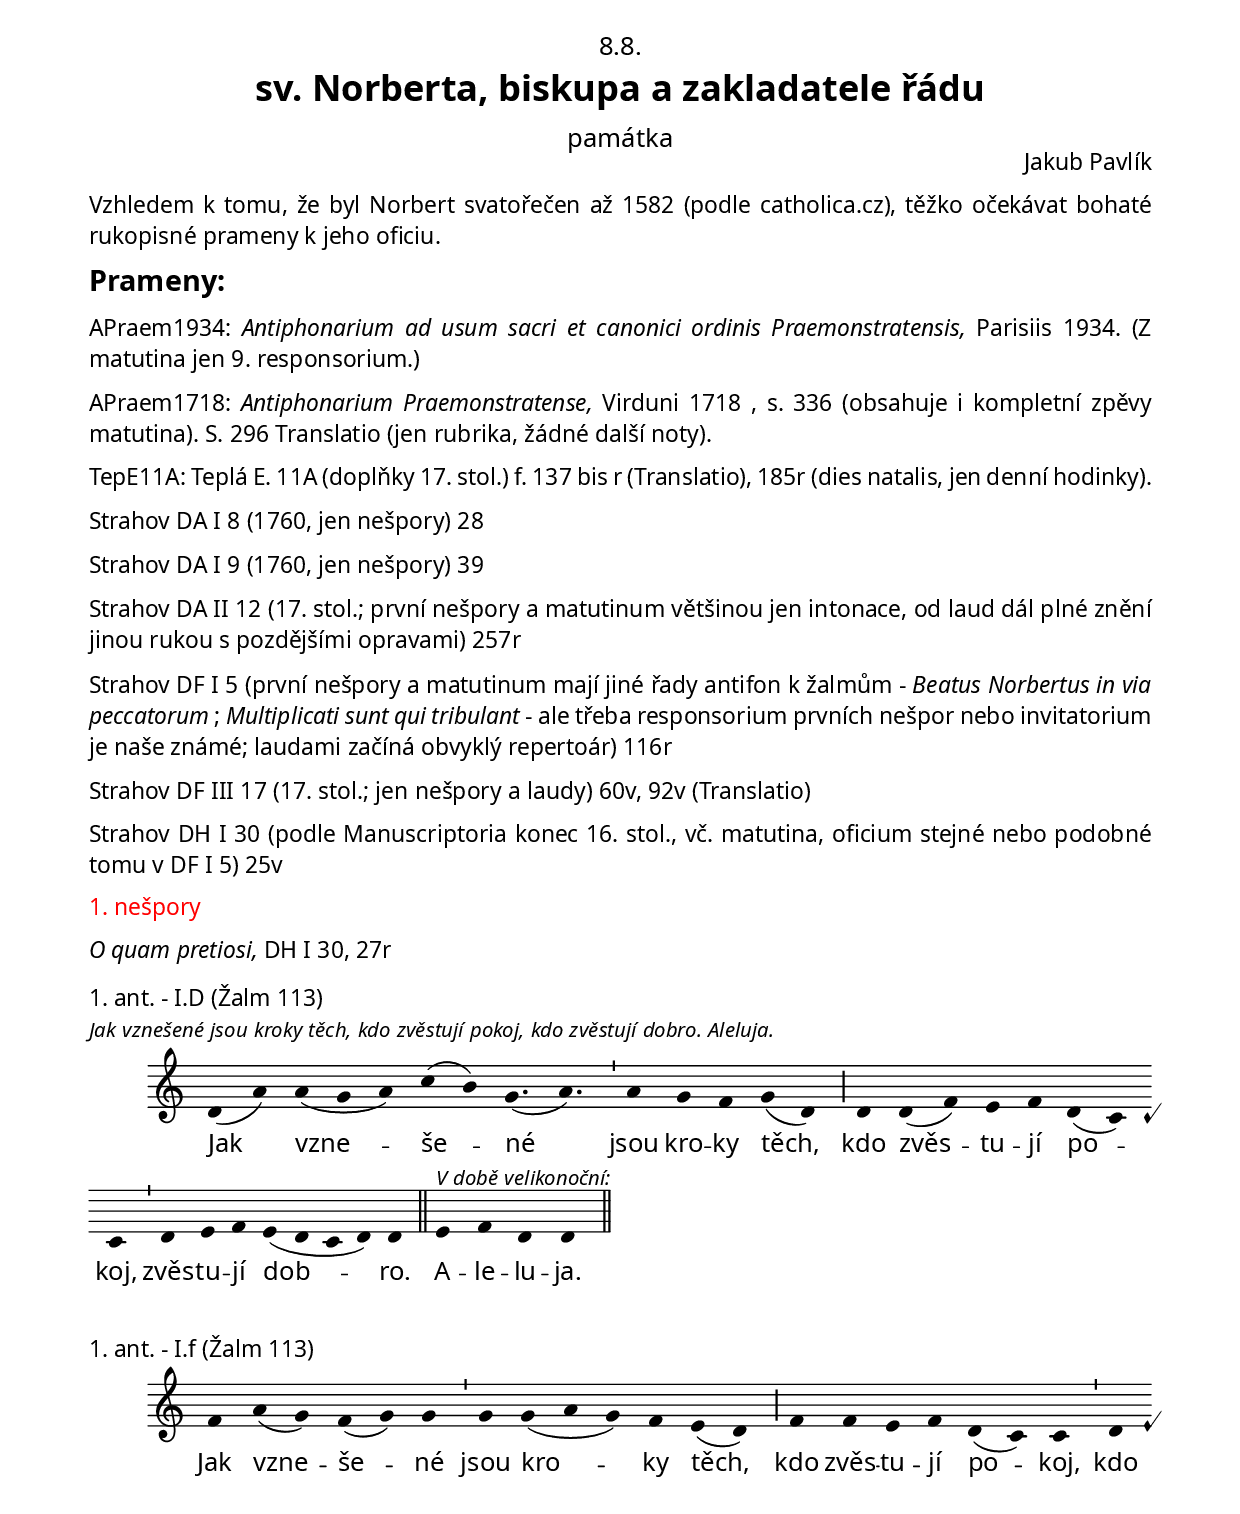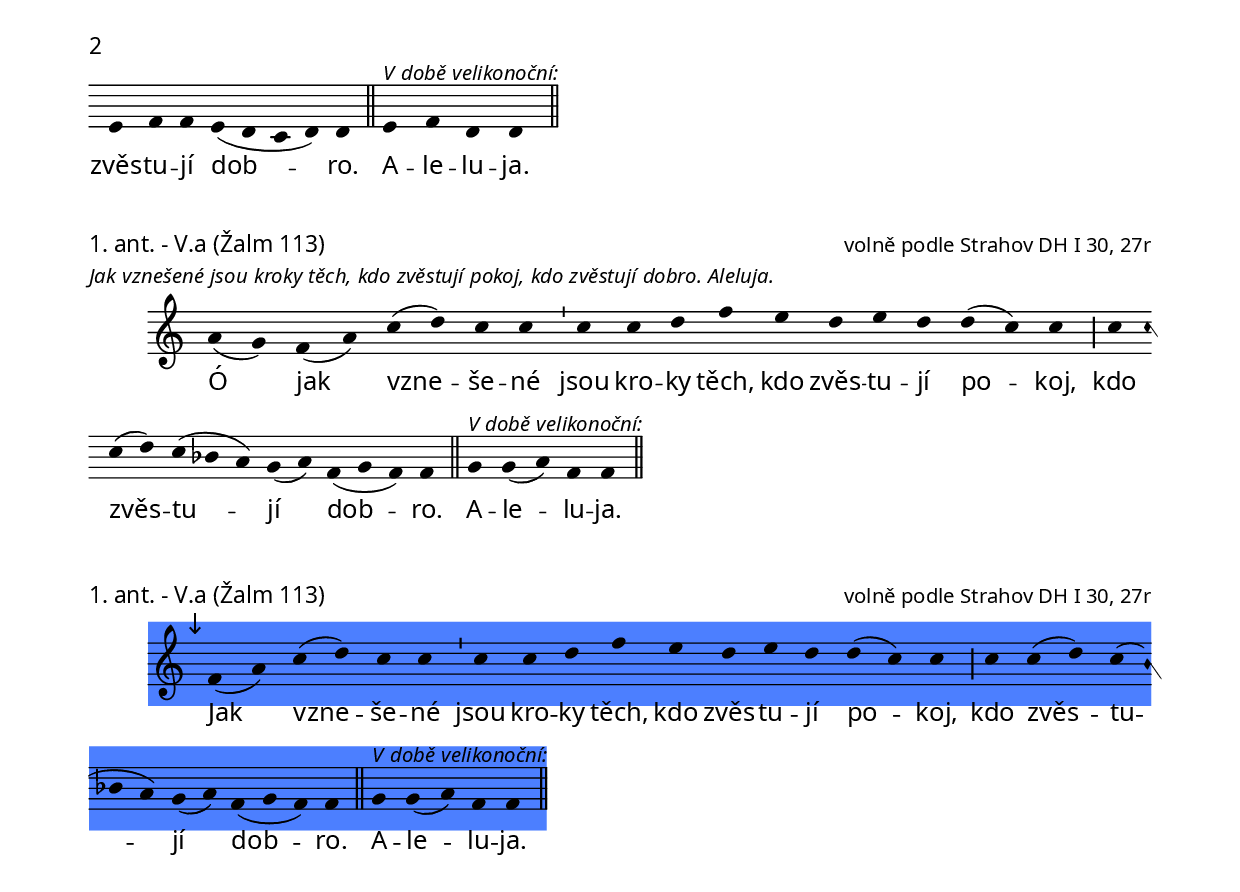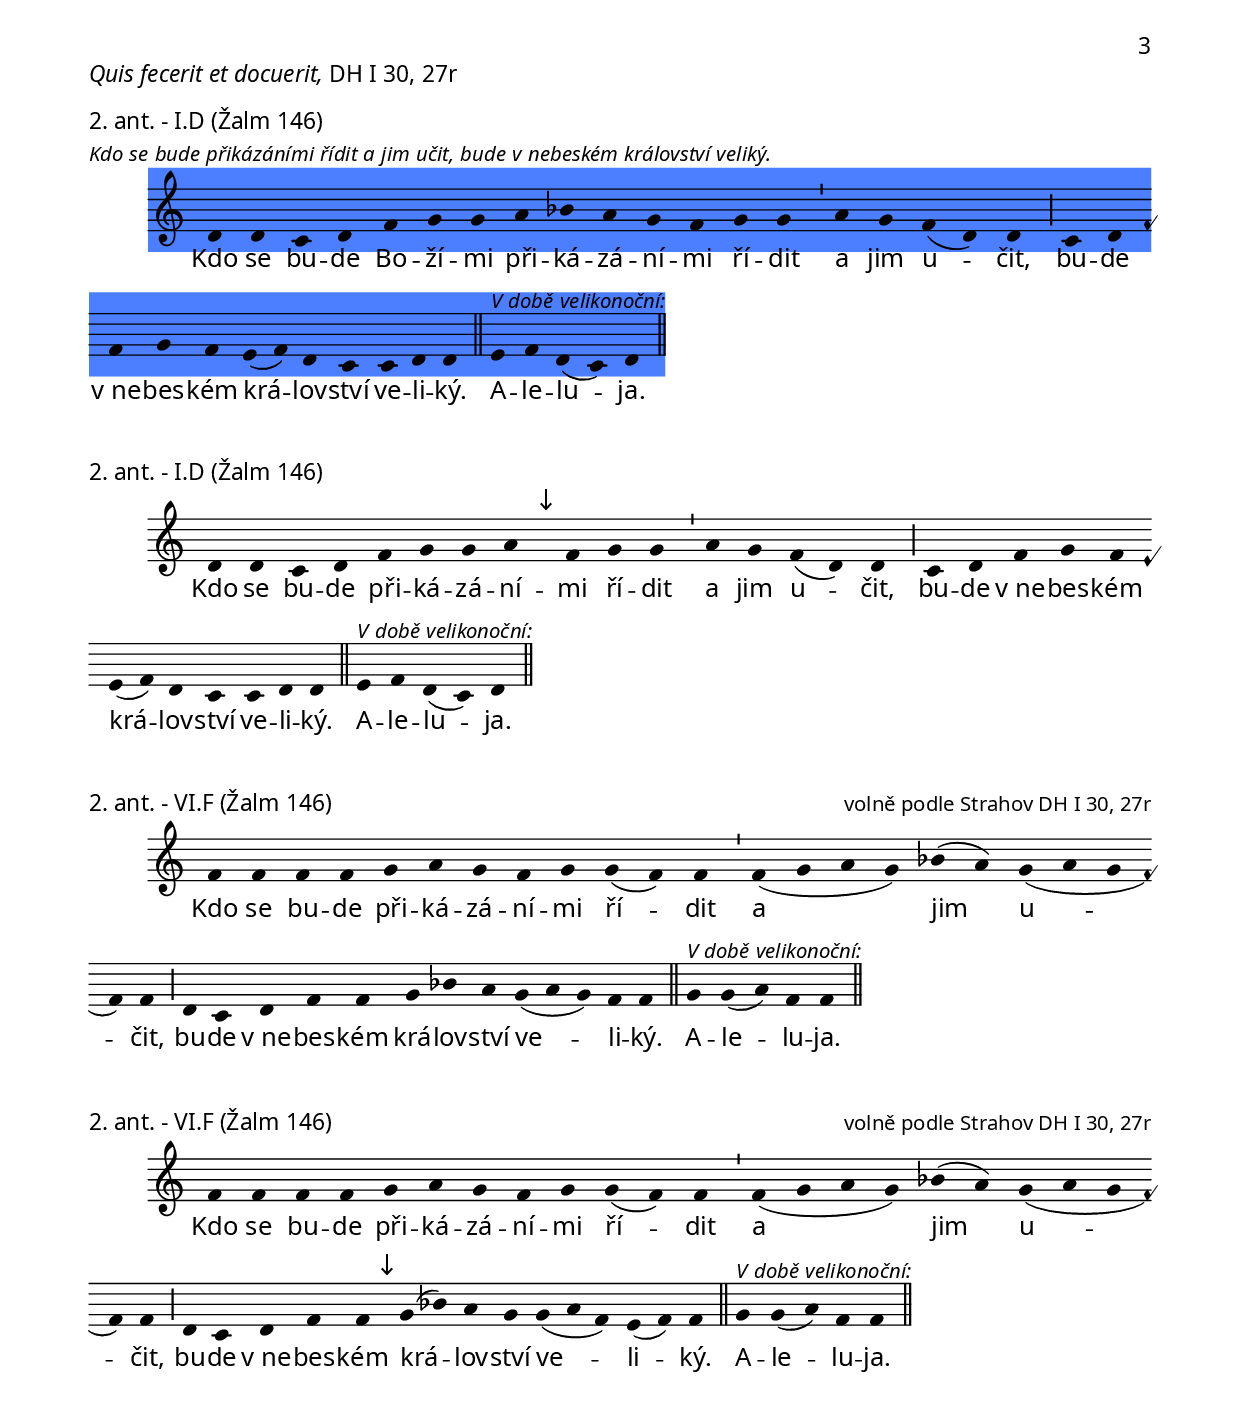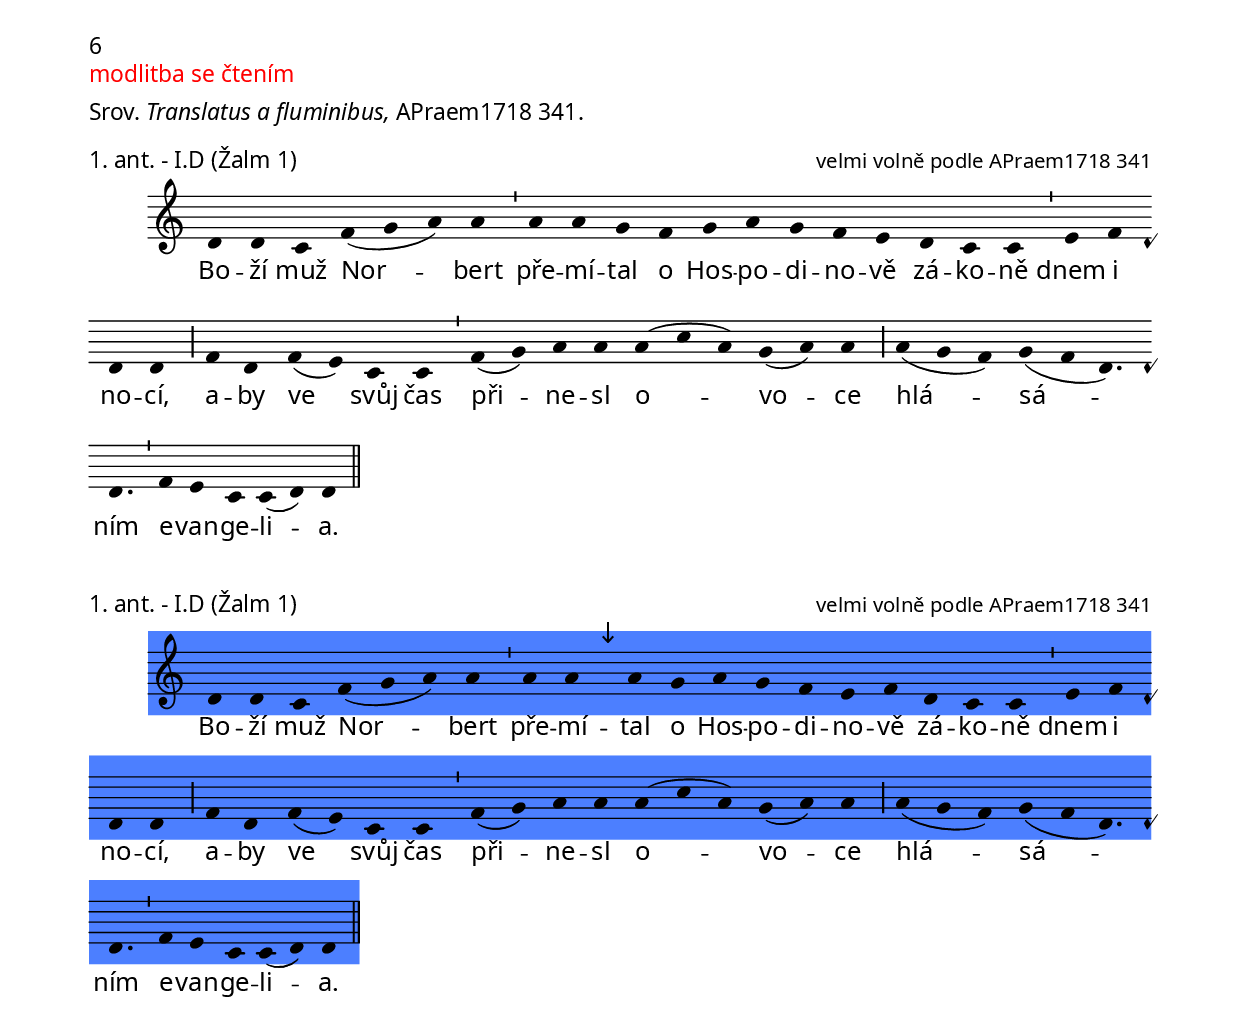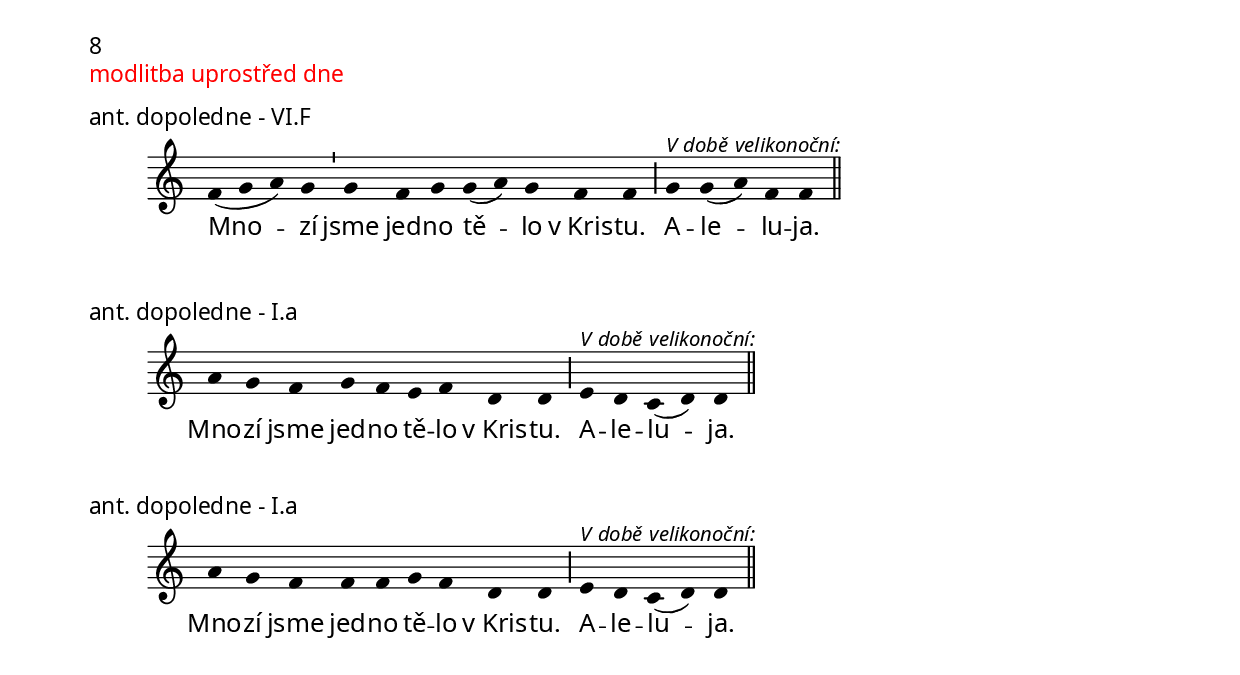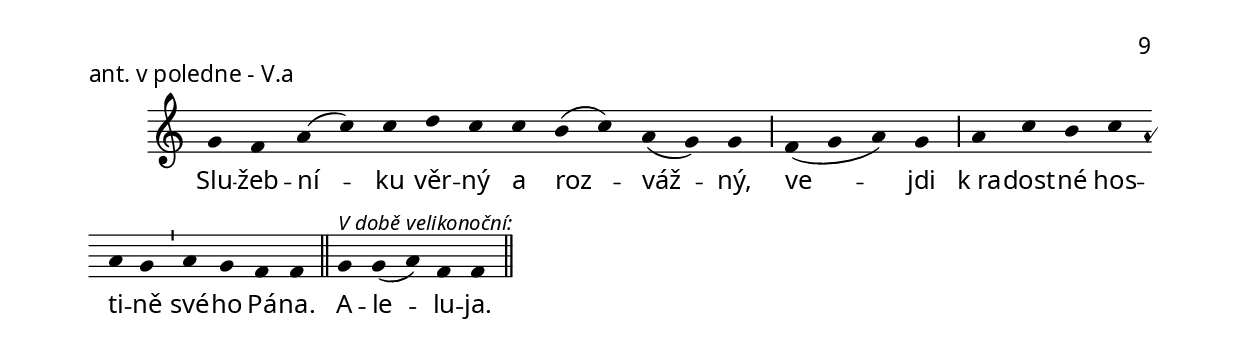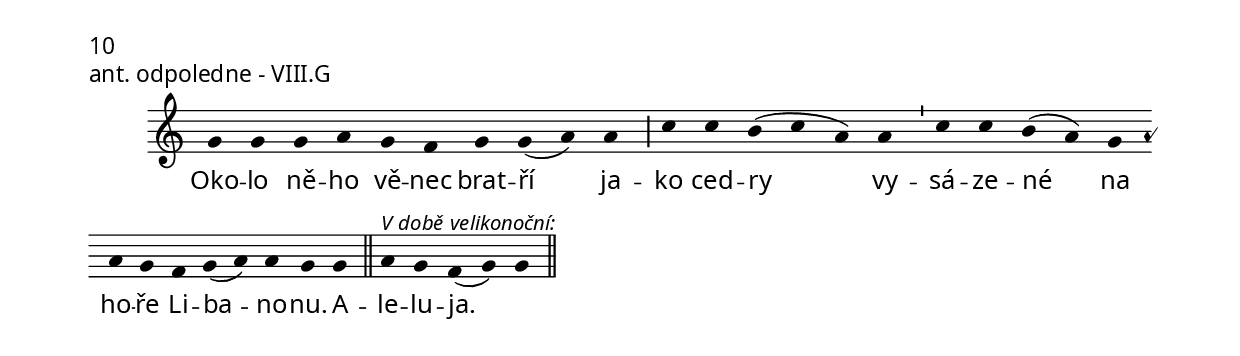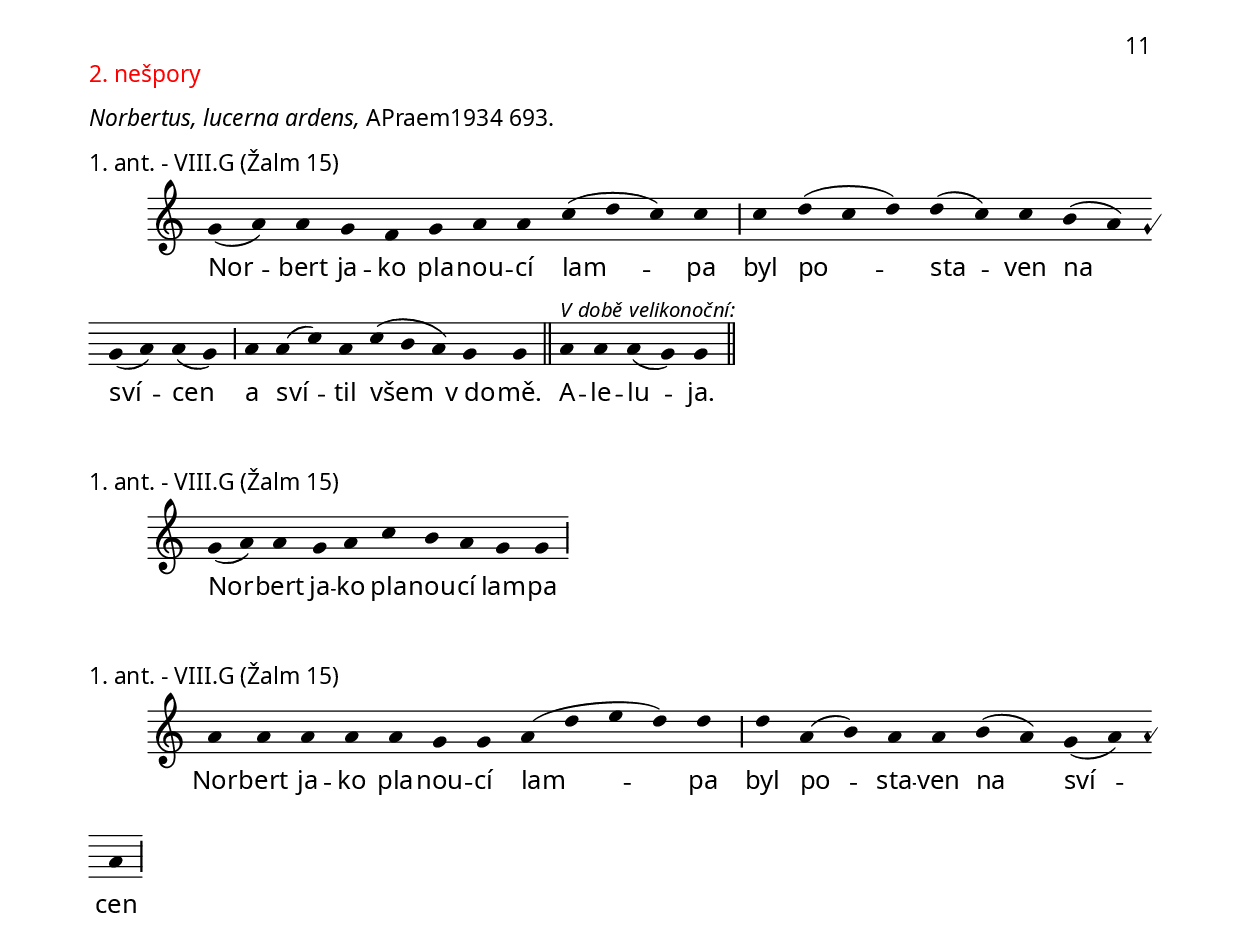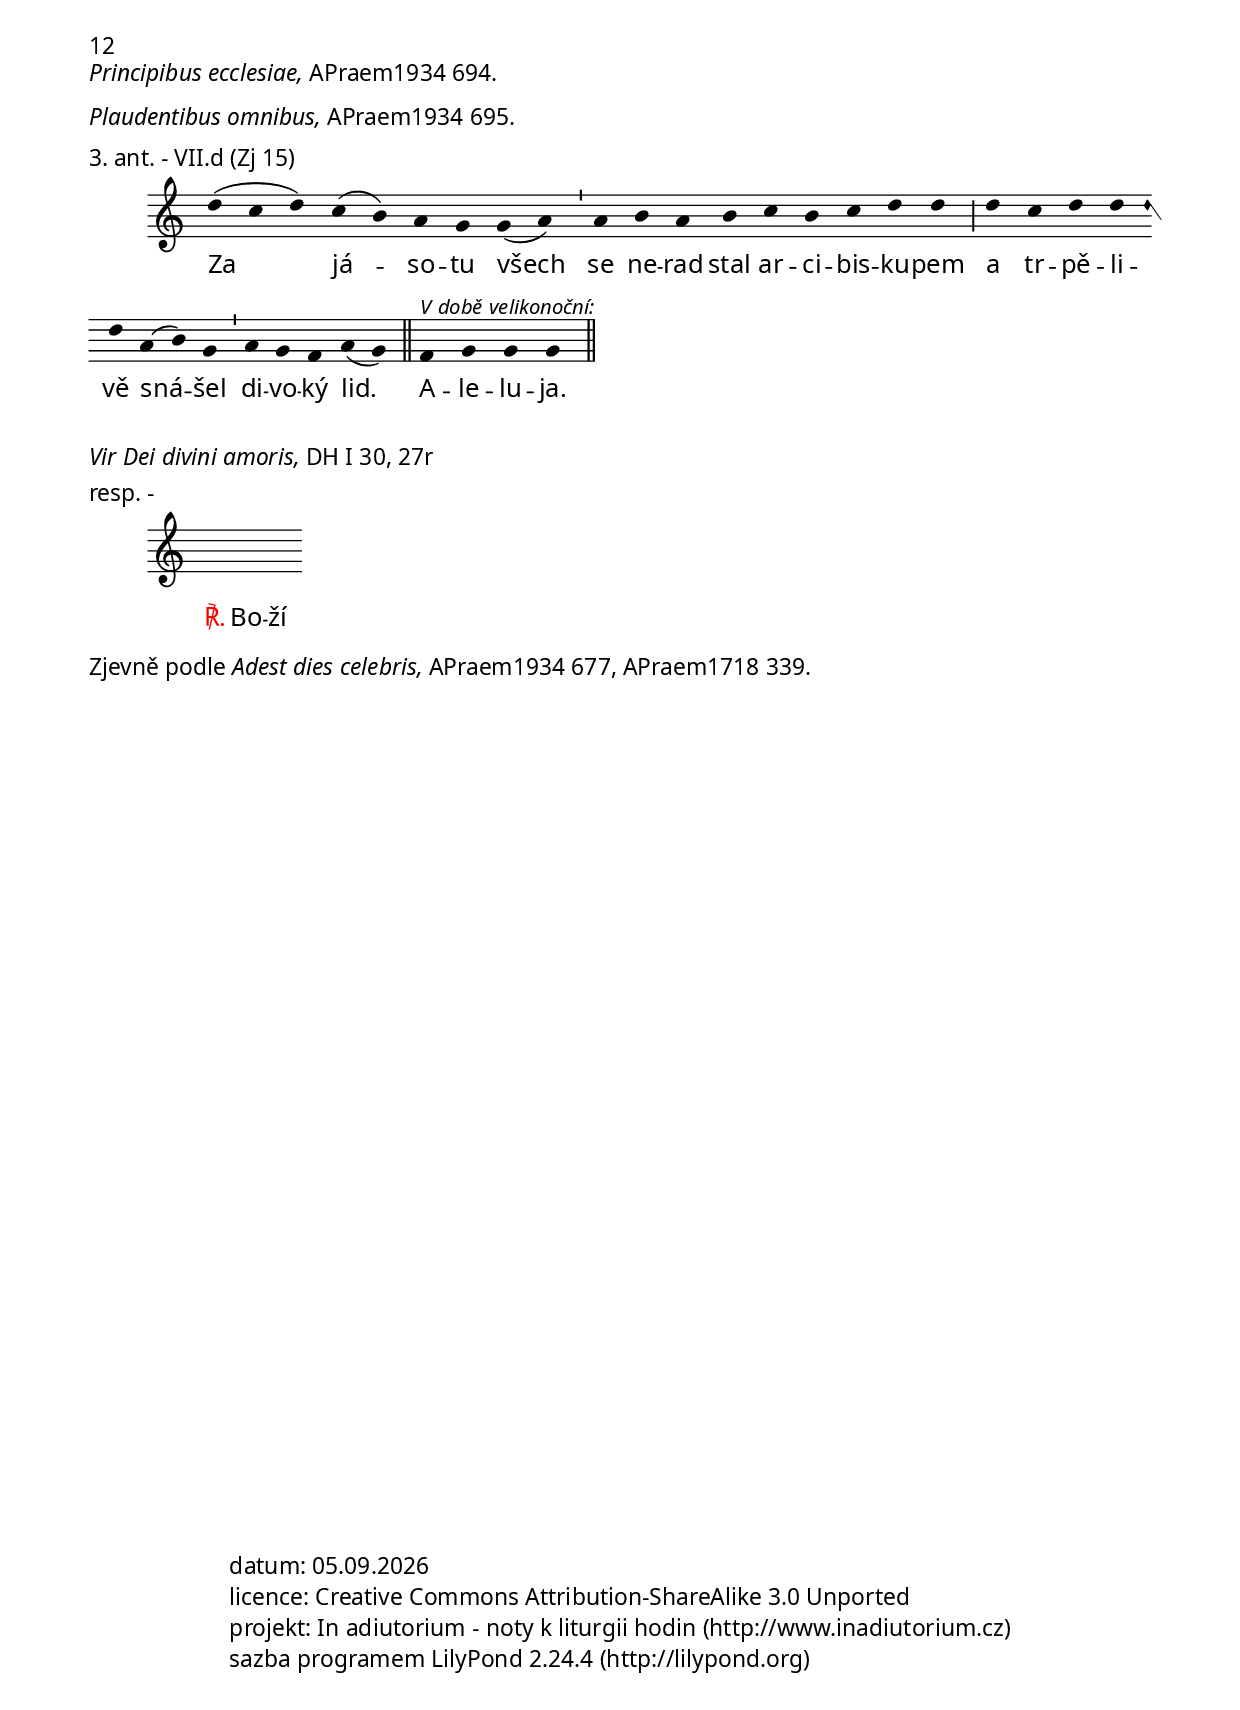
\version "2.16.0"

\include "../../spolecne.ly"
\include "../../dilyresponsorii.ly"
textyOPraem = "vlastní texty premonstrátského řádu"


\header {
  title = \markup\titleSvatek
            "sv. Norberta, biskupa a zakladatele řádu"
            památka
            8.8.
  composer = "Jakub Pavlík"
}

\markup\justify{
  Vzhledem k tomu, že byl Norbert svatořečen až 1582 (podle catholica.cz),
  těžko očekávat bohaté rukopisné prameny k jeho oficiu.
}

\markup\huge\bold{
  Prameny:
}
\markup\justify{
  APraem1934: \italic{Antiphonarium ad usum sacri et canonici ordinis Praemonstratensis,} Parisiis 1934.
  (Z matutina jen 9. responsorium.)
}
\markup\justify{
  APraem1718: \with-url "https://books.google.cz/books?id=GzRHAAAAcAAJ" {
    \italic{Antiphonarium Praemonstratense,} Virduni 1718},
  s. 336 (obsahuje i kompletní zpěvy matutina).
  S. 296 Translatio (jen rubrika, žádné další noty).
}
\markup\justify{
  TepE11A: \with-url "https://www.manuscriptorium.com/apps/index.php?direct=record&pid=AIPDIG-NKCR__TEPLAMSE11A_05WNA92-cs" {
    Teplá E. 11A}
  (doplňky 17. stol.)
  f. 137 bis r (Translatio), 185r (dies natalis, jen denní hodinky).
}
\markup\justify{
  \with-url "https://www.manuscriptorium.com/apps/index.php?direct=record&pid=AIPDIG-KKPS__DA_I_8______1VL7308-cs" {
    Strahov DA I 8}
  (1760, jen nešpory)
  28
}
\markup\justify{
  \with-url "https://www.manuscriptorium.com/apps/index.php?direct=record&pid=AIPDIG-KKPS__DA_I_9______0H0U1HE-cs" {
    Strahov DA I 9}
  (1760, jen nešpory)
  39
}
\markup\justify{
  \with-url "https://www.manuscriptorium.com/apps/index.php?direct=record&pid=AIPDIG-KKPS__DA_II_12____3P5P2T0-cs" {
    Strahov DA II 12}
  (17. stol.; první nešpory a matutinum většinou jen intonace, od laud dál plné znění jinou rukou s pozdějšími opravami)
  257r
}
\markup\justify{
  \with-url "https://www.manuscriptorium.com/apps/index.php?direct=record&pid=AIPDIG-KKPS__DF_I_5______2SEDJQ5-cs" {
    Strahov DF I 5}
  (první nešpory a matutinum mají jiné řady antifon k žalmům -
  \italic{Beatus Norbertus in via peccatorum}; \italic{Multiplicati sunt qui tribulant} -
  ale třeba responsorium prvních nešpor nebo invitatorium je naše známé;
  laudami začíná obvyklý repertoár)
  116r
}
\markup\justify{
  \with-url "https://www.manuscriptorium.com/apps/index.php?direct=record&pid=AIPDIG-KKPS__DF_III_17___0EVFIN6-cs" {
    Strahov DF III 17}
  (17. stol.; jen nešpory a laudy)
  60v, 92v (Translatio)
}
\markup\justify{
  \with-url "https://www.manuscriptorium.com/apps/index.php?direct=record&pid=AIPDIG-KKPS__DH_I_30_____2VLOF41-cs" {
    Strahov DH I 30}
  (podle Manuscriptoria konec 16. stol., vč. matutina, oficium stejné nebo podobné tomu v DF I 5)
  25v
}

\markup {\nadpisHodinka {"1. nešpory"}}

\markup{
  \italic{O quam pretiosi,}
  DH I 30, 27r
}

\score {
  \relative c' {
    \choralniRezim
    d4( a') a( g a) c( b) g4.( a) \barMin
    a4 g f g( d) \barMaior
    d4 d( f) e f d( c) c \barMin
    d e f e( d c d) d \barFinalis

    e^\markup\rubrVelikAleluja f d d \barFinalis
  }
  \addlyrics {
    Jak vzne -- še -- né jsou kro -- ky těch,
    kdo zvěs -- tu -- jí po -- koj,
    % kdo
    zvěs -- tu -- jí dob -- ro.

    A -- le -- lu -- ja.
  }
  \header {
    textus_approbatus = "Jak vznešené jsou kroky těch, kdo zvěstují pokoj, kdo zvěstují dobro. Aleluja."
    quid = "1. ant."
    modus = "I"
    differentia = "D"
    psalmus = "Žalm 113"
    fial = "sanktoral/0705cyrilametodej.ly#rch-a1?zacatek=4"
    id = "1ne-a1"
    piece = \markup {\sestavTitulek}
  }
}

\score {
  \relative c' {
    \choralniRezim
    f4 a( g) f( g) g \barMin
    g g( a g) f e( d) \barMaior
    f f e f d( c) c \barMin
    d e f f e( d c d) d \barFinalis

    e^\markup\rubrVelikAleluja f d d \barFinalis
  }
  \addlyrics {
    Jak vzne -- še -- né jsou kro -- ky těch,
    kdo zvěs -- tu -- jí po -- koj,
    kdo zvěs -- tu -- jí dob -- ro.

    A -- le -- lu -- ja.
  }
  \header {
    quid = "1. ant."
    modus = "I"
    differentia = "f"
    psalmus = "Žalm 113"
    id = "1ne-a1"
    piece = \markup {\sestavTitulek}
  }
}

\score {
  \relative c'' {
    \choralniRezim
    a4( g) f( a) c( d) c c \barMin
    c c d f e d e d d( c) c \barMaior
    c c( d) c( bes a) g( a) f( g f) f \barFinalis

    g^\markup\rubrVelikAleluja g( a) f f \barFinalis
  }
  \addlyrics {
    Ó jak vzne -- še -- né jsou kro -- ky těch,
    kdo zvěs -- tu -- jí po -- koj,
    kdo zvěs -- tu -- jí dob -- ro.

    A -- le -- lu -- ja.
  }
  \header {
    fons_externus = "volně podle Strahov DH I 30, 27r"
    textus_approbatus = "Jak vznešené jsou kroky těch, kdo zvěstují pokoj, kdo zvěstují dobro. Aleluja."
    quid = "1. ant."
    modus = "V"
    differentia = "a"
    psalmus = "Žalm 113"
    id = "1ne-a1"
    piece = \markup {\sestavTitulek}
  }
}

\score {
  \relative c' {
    \zvyraznovacModry
    \choralniRezim
    \mark\sipka f4( a) c( d) c c \barMin
    c c d f e d e d d( c) c \barMaior
    c c( d) c( bes a) g( a) f( g f) f \barFinalis

    g^\markup\rubrVelikAleluja g( a) f f \barFinalis
  }
  \addlyrics {
    Jak vzne -- še -- né jsou kro -- ky těch,
    kdo zvěs -- tu -- jí po -- koj,
    kdo zvěs -- tu -- jí dob -- ro.

    A -- le -- lu -- ja.
  }
  \header {
    fons_externus = "volně podle Strahov DH I 30, 27r"
    quid = "1. ant."
    modus = "V"
    differentia = "a"
    psalmus = "Žalm 113"
    id = "1ne-a1"
    piece = \markup {\sestavTitulek}
  }
}

\pageBreak

\markup{
  \italic{Quis fecerit et docuerit,}
  DH I 30, 27r
}

\score {
  \relative c' {
    \zvyraznovacModry
    \choralniRezim
    d4 d c d f g g a bes a g f g g \barMin
    a g f( d) d \barMaior
    c d f g f e( f) d c c d d \barFinalis

    e^\markup\rubrVelikAleluja f d( c) d \barFinalis
  }
  \addlyrics {
    Kdo se bu -- de Bo -- ží -- mi při -- ká -- zá -- ní -- mi ří -- dit
    a jim u -- čit,
    bu -- de v_ne -- bes -- kém krá -- lov -- ství ve -- li -- ký.

    A -- le -- lu -- ja.
  }
  \header {
    textus_approbatus = "Kdo se bude přikázáními řídit a jim učit, bude v nebeském království veliký."
    quid = "2. ant."
    modus = "I"
    differentia = "D"
    psalmus = "Žalm 146"
    fial = "commune/commune_ucitel.ly#1ne-amag"
    id = "1ne-a2"
    piece = \markup {\sestavTitulek}
  }
}

\score {
  \relative c' {
    \choralniRezim
    d4 d c d f g g a \mark\sipka f g g \barMin
    a g f( d) d \barMaior
    c d f g f e( f) d c c d d \barFinalis

    e^\markup\rubrVelikAleluja f d( c) d \barFinalis
  }
  \addlyrics {
    Kdo se bu -- de při -- ká -- zá -- ní -- mi ří -- dit
    a jim u -- čit,
    bu -- de v_ne -- bes -- kém krá -- lov -- ství ve -- li -- ký.

    A -- le -- lu -- ja.
  }
  \header {
    quid = "2. ant."
    modus = "I"
    differentia = "D"
    psalmus = "Žalm 146"
    fial = "commune/commune_ucitel.ly#1ne-amag?zacatek=8&konec=28"
    id = "1ne-a2"
    piece = \markup {\sestavTitulek}
  }
}

\score {
  \relative c' {
    \choralniRezim
    f4 f f f g a g f g g( f) f \barMin
    f( g a g) bes( a) g( a g f) f \barMaior
    d c d f f g bes a g( a g) f f \barFinalis

    g^\markup\rubrVelikAleluja g( a) f f \barFinalis
  }
  \addlyrics {
    Kdo se bu -- de při -- ká -- zá -- ní -- mi ří -- dit
    a jim u -- čit,
    bu -- de v_ne -- bes -- kém krá -- lov -- ství ve -- li -- ký.

    A -- le -- lu -- ja.
  }
  \header {
    fons_externus = "volně podle Strahov DH I 30, 27r"
    quid = "2. ant."
    modus = "VI"
    differentia = "F"
    psalmus = "Žalm 146"
    id = "1ne-a2"
    piece = \markup {\sestavTitulek}
  }
}

\score {
  \relative c' {
    \choralniRezim
    f4 f f f g a g f g g( f) f \barMin
    f( g a g) bes( a) g( a g f) f \barMaior
    d c d f f \mark\sipka g( bes) a g g( a f) e( f) f \barFinalis

    g^\markup\rubrVelikAleluja g( a) f f \barFinalis
  }
  \addlyrics {
    Kdo se bu -- de při -- ká -- zá -- ní -- mi ří -- dit
    a jim u -- čit,
    bu -- de v_ne -- bes -- kém krá -- lov -- ství ve -- li -- ký.

    A -- le -- lu -- ja.
  }
  \header {
    fons_externus = "volně podle Strahov DH I 30, 27r"
    quid = "2. ant."
    modus = "VI"
    differentia = "F"
    psalmus = "Žalm 146"
    id = "1ne-a2"
    piece = \markup {\sestavTitulek}
  }
}

\pageBreak

\markup{
  \italic{Dulcedine mirabili,}
  DH I 30, 28r
}
\score {
  \relative c'' {
    \zvyraznovacModry
    \choralniRezim
    g4 b c d d d( e) d( c) c \barMin
    a a c b a( g) g \barMaior
    g a g f g a a( g) g \barFinalis

    f^\markup\rubrVelikAleluja g( a) g g \barFinalis
  }
  \addlyrics {
    Po -- di -- vu -- hod -- nou slad -- kos -- tí
    bož -- ské vý -- řeč -- nos -- ti
    se las -- ka -- vě cho -- val k_li -- du.

    A -- le -- lu -- ja.
  }
  \header {
    fons_externus = "volně podle Strahov DH I 30, 28r"
    quid = "3. ant."
    modus = "VII"
    differentia = "a"
    psalmus = "Ef 1"
    id = "1ne-a3"
    piece = \markup {\sestavTitulek}
  }
}

\pageBreak

\markup{
  \italic{Magnus inter magnos,} APraem1934 674.
}
\score {
  \relative c' {
    \choralniRezim

    % R
    \neviditelna a

    % V
    \neviditelna a

    % R
    \neviditelna a

    % Slava
  }
  \addlyrics {
    \Response Byl velký mezi velkými a nepatrný mezi malými, vznešený mezi urozenými, skromný mezi prostými._* Všem se zkrátka stal vším.
    \Verse Boží muž Norbert byl veselého vzhledu, klidné tváře, velice výmluvný v řeči, příjemný v rozhovoru, laskavý v soužití._*
    \Response Všem se zkrátka stal vším.
    \textRespDoxologie
  }
  \header {
    quid = "resp."
    modus = ""
    id = "1ne-r"
    piece = \markup {\sestavTitulekResp}
  }
}

\markup{
  Srov. \italic{Vir Dei, suae paupertatis,} APraem1934 697; APraem1718 354.
}
\score {
  \relative c' {
    \choralniRezim

  }
  \addlyrics {
    Boží muž, když nábožně vybudoval dům své chudoby v Prémontré, založil svůj kanovnický řád, stal se arcibiskupem, žehnaje bratřím blaženě usnul v Kristu.

    A -- le -- lu -- ja.
  }
  \header {
    quid = "ant. k Magnificat"
    modus = ""
    differentia = ""
    psalmus = ""
    id = "1ne-amag"
    piece = \markup {\sestavTitulekBezZalmu}
  }
}

\markup {\nadpisHodinka {"invitatorium"}}

\markup{
  Srov. \italic{Magnus Dominus... qui de caenoso...,} APraem1718 340.
}
\score {
  \relative c' {
    \zvyraznovacModry
    \choralniRezim
    c4( d) d d( e f) d c( d) d \barMaior
    f f g( a) g f d( e) d( c) c \barMaior
    a c d e( f d) c( d) d \barFinalis

    e(^\markup\rubrVelikAleluja f) d d( c a)
    c c( d) d d \barFinalis
  }
  \addlyrics {
    Chval -- me Krá -- le krá -- lů,
    kte -- rý vy -- tr -- hl Nor -- ber -- ta
    ze svět -- ských
    \markup{\Dagger mar} -- nos -- tí.

    \markup{\Dagger mar} -- nos -- tí,
    a -- le -- lu -- ja.
  }
  \header {
    fons_externus = "volně podle APraem1934 340"
    quid = "ant."
    modus = "II"
    differentia = "D"
    psalmus = ""
    id = "invit"
    piece = \markup {\sestavTitulekBezZalmu}
  }
}

\pageBreak

\markup {\nadpisHodinka {"modlitba se čtením"}}

\markup{
  Srov. \italic{Translatus a fluminibus,} APraem1718 341.
}
\score {
  \relative c' {
    \choralniRezim
    d4 d c f( g a) a \barMin
    a a g f g a g f e d c c \barMin
    e f d d \barMaior
    f d f( e) c c \barMin
    f( g) a a a( c a) g( a) a \barMaior
    a( g f) g( f d4.) d \barMin f4 e c c( d) d \barFinalis
  }
  \addlyrics {
    Bo -- ží muž Nor -- bert
    pře -- mí -- tal o Hos -- po -- di -- no -- vě zá -- ko -- ně dnem i no -- cí,
    a -- by ve svůj čas
    při -- ne -- sl o -- vo -- ce
    hlá -- sá -- ním e -- van -- ge -- li -- a.
  }
  \header {
    fons_externus = "velmi volně podle APraem1718 341"
    quid = "1. ant."
    modus = "I"
    differentia = "D"
    psalmus = "Žalm 1"
    id = "mc-a1"
    piece = \markup {\sestavTitulek}
  }
}

\score {
  \relative c' {
    \zvyraznovacModry
    \choralniRezim
    d4 d c f( g a) a \barMin
    a a \mark\sipka a g a g f e f d c c \barMin
    e f d d \barMaior
    f d f( e) c c \barMin
    f( g) a a a( c a) g( a) a \barMaior
    a( g f) g( f d4.) d \barMin f4 e c c( d) d \barFinalis
  }
  \addlyrics {
    Bo -- ží muž Nor -- bert
    pře -- mí -- tal o Hos -- po -- di -- no -- vě zá -- ko -- ně dnem i no -- cí,
    a -- by ve svůj čas
    při -- ne -- sl o -- vo -- ce
    hlá -- sá -- ním e -- van -- ge -- li -- a.
  }
  \header {
    fons_externus = "velmi volně podle APraem1718 341"
    quid = "1. ant."
    modus = "I"
    differentia = "D"
    psalmus = "Žalm 1"
    id = "mc-a1"
    piece = \markup {\sestavTitulek}
  }
}

\pageBreak

\markup{
  Srov. \italic{Super opera manuum tuarum,} APraem1718 345.
}
\score {
  \relative c' {
    \choralniRezim

  }
  \addlyrics {
    Nad díla svých rukou ustanovil jsi toho, Pane, jehož jedinou slávou bylo vyznávat Ježíše Krista Ukřižovaného.
  }
  \header {
    quid = "2. ant."
    modus = ""
    differentia = ""
    psalmus = "Žalm 8"
    id = "mc-a2"
    piece = \markup {\sestavTitulek}
  }
}

\markup{
  Srov. \italic{Dolum in lingua sua,} APraem1718 348.
}
\score {
  \relative c' {
    \choralniRezim

  }
  \addlyrics {
    Nemluvil křivě svým jazykem, a proto odpočívá na svaté hoře.
  }
  \header {
    quid = "3. ant."
    modus = ""
    differentia = ""
    psalmus = "Žalm 24"
    id = "mc-a3"
    piece = \markup {\sestavTitulek}
  }
}

\markup {\nadpisHodinka {"ranní chvály"}}

\markup{
  Srov. (responsorium!) \italic{Deposita rerum temporalium sarcina,} APraem1718 346.
}
\score {
  \relative c' {
    \choralniRezim

  }
  \addlyrics {
    Norbert zapřel sám sebe a následoval Krista po neschůdnější cestě.
  }
  \header {
    quid = "1. ant."
    modus = ""
    differentia = ""
    psalmus = "Žalm 63"
    id = "rch-a1"
    piece = \markup {\sestavTitulek}
  }
}

\score {
  \relative c' {
    \choralniRezim

  }
  \addlyrics {
    Mnohé co nejpokorněji poučil, aby Duch svatý vedl jejich cesty k dokonalosti.
  }
  \header {
    quid = "2. ant."
    modus = ""
    differentia = ""
    psalmus = "Dan 3-III"
    id = "rch-a2"
    piece = \markup {\sestavTitulek}
  }
}

\markup{
  Snad podle \italic{In domum Praemonstratam,} APraem1934 345.
}
\score {
  \relative c' {
    \choralniRezim

  }
  \addlyrics {
    Boží muž s jásotem přiváděl Kristovy následovníky ke svému předem ukázanému domovu chudoby.
  }
  \header {
    quid = "3. ant."
    modus = ""
    differentia = ""
    psalmus = "Žalm 149"
    id = "rch-a3"
    piece = \markup {\sestavTitulek}
  }
}

\score {
  \relative c' {
    \choralniRezim

    % R
    \neviditelna a

    % V
    \neviditelna a

    % R
    \neviditelna a

    % Slava
  }
  \addlyrics {
    \Response Zde je milovník bratří,_* zde je ten, který se mnoho modlí za lid.
    \Verse Zde je ten, který za své bratry vydal i svůj život._*
    \Response Zde je ten, který se mnoho modlí za lid.
    \textRespDoxologie
  }
  \header {
    quid = "resp."
    modus = ""
    id = "rch-r"
    piece = \markup {\sestavTitulekResp}
  }
}

\markup{
  \italic{Norbertus catholicae religionis propagator,}
  TepE11A 137bis r
}
\score {
  \relative c' {
    \choralniRezim

  }
  \addlyrics {
    Norbert, vynikající šiřitel katolické víry, hlasatel pravého pokání, kanovník a vzácný zakladatel premonstrátského řádu: co učil slovy, dovršil ve skutcích.
  }
  \header {
    quid = "ant. k Benedictus"
    modus = ""
    differentia = ""
    psalmus = ""
    id = "rch-aben"
    piece = \markup {\sestavTitulekBezZalmu}
  }
}

\pageBreak

\markup {\nadpisHodinka {"modlitba uprostřed dne"}}

\score {
  \relative c' {
    \choralniRezim
    f4( g a) g \barMin
    g f g g( a) g f f \barMaior

    g^\markup\rubrVelikAleluja g( a) f f \barFinalis
  }
  \addlyrics {
    Mno -- zí jsme jed -- no tě -- lo v_Kris -- tu.

    A -- le -- lu -- ja.
  }
  \header {
    quid = "ant. dopoledne"
    modus = "VI"
    differentia = "F"
    psalmus = ""
    id = "tercie"
    piece = \markup {\sestavTitulekBezZalmu}
  }
}

\score {
  \relative c'' {
    \choralniRezim
    a4 g f g f e f d d \barMaior

    e^\markup\rubrVelikAleluja d c( d) d \barFinalis
  }
  \addlyrics {
    Mno -- zí jsme jed -- no tě -- lo v_Kris -- tu.

    A -- le -- lu -- ja.
  }
  \header {
    quid = "ant. dopoledne"
    modus = "I"
    differentia = "a"
    psalmus = ""
    id = "tercie"
    piece = \markup {\sestavTitulekBezZalmu}
  }
}

\score {
  \relative c'' {
    \choralniRezim
    a4 g f f f g f d d \barMaior

    e^\markup\rubrVelikAleluja d c( d) d \barFinalis
  }
  \addlyrics {
    Mno -- zí jsme jed -- no tě -- lo v_Kris -- tu.

    A -- le -- lu -- ja.
  }
  \header {
    quid = "ant. dopoledne"
    modus = "I"
    differentia = "a"
    psalmus = ""
    id = "tercie"
    piece = \markup {\sestavTitulekBezZalmu}
  }
}

\pageBreak

\score {
  \relative c'' {
    \choralniRezim
    g4 f a( c) c d c c b( c) a( g) g \barMaior
    f( g a) g \barMaior
    a c b c a g \barMin a g f f \barFinalis

    g^\markup\rubrVelikAleluja g( a) f f \barFinalis
  }
  \addlyrics {
    Slu -- žeb -- ní -- ku věr -- ný a roz -- váž -- ný,
    ve -- jdi
    k_ra -- dost -- né hos -- ti -- ně své -- ho Pá -- na.

    A -- le -- lu -- ja.
  }
  \header {
    quid = "ant. v poledne"
    modus = "V"
    differentia = "a"
    psalmus = ""
    fial = "commune/commune_svatymuz.ly#2ne-amag1?zacatek=5"
    id = "sexta"
    piece = \markup {\sestavTitulekBezZalmu}
  }
}

\pageBreak

\score {
  \relative c'' {
    \choralniRezim
    g4 g g a g f g g( a) a \barMaior
    c c b( c a) a \barMin
    c c b( a) g a g f g( a) a g g \barFinalis

    a^\markup\rubrVelikAleluja g f( g) g \barFinalis
  }
  \addlyrics {
    Oko -- lo ně -- ho vě -- nec brat -- ří
    ja -- ko ced -- ry
    vy -- sá -- ze -- né na ho -- ře Li -- ba -- no -- nu.

    A -- le -- lu -- ja.
  }
  \header {
    quid = "ant. odpoledne"
    modus = "VIII"
    differentia = "G"
    psalmus = ""
    id = "nona"
    piece = \markup {\sestavTitulekBezZalmu}
  }
}

\pageBreak

\markup {\nadpisHodinka {"2. nešpory"}}

\markup{
  \italic{Norbertus, lucerna ardens,} APraem1934 693.
}
\score {
  \relative c'' {
    \choralniRezim
    g4( a) a g f g a a c( d c) c \barMaior
    c d( c d) d( c) c b( a) g( a) a( g) \barMaior
    a a( c) a c( b a) g g \barFinalis

    a^\markup\rubrVelikAleluja a a( g) g \barFinalis
  }
  \addlyrics {
    Nor -- bert ja -- ko pla -- nou -- cí lam -- pa
    byl po -- sta -- ven na sví -- cen
    a sví -- til všem v_do -- mě.

    A -- le -- lu -- ja.
  }
  \header {
    quid = "1. ant."
    modus = "VIII"
    differentia = "G"
    psalmus = "Žalm 15"
    id = "2ne-a1"
    piece = \markup {\sestavTitulek}
  }
}

\score {
  \relative c'' {
    \choralniRezim
    g4( a) a g a c b a g g \barMaior

  }
  \addlyrics {
    Nor -- bert ja -- ko pla -- nou -- cí lam -- pa
    byl po -- sta -- ven na sví -- cen
    a sví -- til všem v_do -- mě.

    A -- le -- lu -- ja.
  }
  \header {
    quid = "1. ant."
    modus = "VIII"
    differentia = "G"
    psalmus = "Žalm 15"
    id = ""
    piece = \markup {\sestavTitulek}
  }
}

\score {
  \relative c'' {
    \choralniRezim
    a4 a a a a g g a( d e d) d \barMaior
    d a( b) a a b( a) g( a) a \barMaior

  }
  \addlyrics {
    Nor -- bert ja -- ko pla -- nou -- cí lam -- pa
    byl po -- sta -- ven na sví -- cen
    a sví -- til všem v_do -- mě.

    A -- le -- lu -- ja.
  }
  \header {
    quid = "1. ant."
    modus = "VIII"
    differentia = "G"
    psalmus = "Žalm 15"
    id = ""
    piece = \markup {\sestavTitulek}
  }
}

\pageBreak

\markup{
  \italic{Principibus ecclesiae,} APraem1934 694.
}
\score {
  \relative c' {
    \choralniRezim

  }
  \addlyrics {
    Pře -- svěd -- čil vlád -- ce cír -- kve,
    a -- by se u -- ja -- li
    si -- rot -- ků a vdov.

    A -- le -- lu -- ja.
  }
  \header {
    quid = "2. ant."
    modus = ""
    differentia = ""
    psalmus = "Žalm 112"
    id = "2ne-a2"
    piece = \markup {\sestavTitulek}
  }
}

\markup{
  \italic{Plaudentibus omnibus,} APraem1934 695.
}
\score {
  \relative c'' {
    \choralniRezim
    d4( c d) c( b) a g g( a) \barMin
    a b a b c b c d d \barMaior
    d c d d d a( b) g \barMin
    a g f a( g) \barFinalis

    f^\markup\rubrVelikAleluja g g g \barFinalis
  }
  \addlyrics {
    Za já -- so -- tu všech
    se ne -- rad stal ar -- ci -- bis -- ku -- pem
    a tr -- pě -- li -- vě sná -- šel
    di -- vo -- ký lid. % :)

    A -- le -- lu -- ja.
  }
  \header {
    quid = "3. ant."
    modus = "VII"
    differentia = "d"
    psalmus = "Zj 15"
    id = "2ne-a3"
    piece = \markup {\sestavTitulek}
  }
}

\markup{
  \italic{Vir Dei divini amoris,}
  DH I 30, 27r
}
\score {
  \relative c' {
    \choralniRezim

    % R
    \neviditelna a

    % V
    \neviditelna a

    % R
    \neviditelna a

    % Slava
  }
  \addlyrics {
    \Response Bo -- ží muž
    za -- pá -- len bož -- skou lás -- kou
    a pla -- nou -- cí ve svém nit -- ru
    oh -- něm Du -- cha sva -- té -- ho,_*
    Za -- čal ká -- zat Bo -- ží slo -- vo,
    ať to by -- lo vhod či ne -- vhod.
    \Verse Z_po -- kla -- du Bo -- ží -- ho
    vy -- ná -- šel vě -- ci no -- vé i sta -- ré,
    a stal se jed -- něm vů -- ní ži -- vo -- ta pro ži -- vot,
    ji -- ným pak vů -- ní smr -- ti pro smrt._*
    \Response
    \textRespDoxologie
  }
  \header {
    quid = "resp."
    modus = ""
    id = "2ne-r"
    piece = \markup {\sestavTitulekResp}
  }
}

\markup{
  Zjevně podle \italic{Adest dies celebris,}
  APraem1934 677,
  APraem1718 339.
}
\score {
  \relative c' {
    \choralniRezim

  }
  \addlyrics {
    Dnes je slav -- ný den,
    kdy sva -- tý bis -- kup Nor -- bert
    byl zba -- ven pout tě -- la
    a při -- jat s_an -- dě -- ly tam,
    kde v_zá -- ři -- vém sva -- teb -- ním ša -- tu
    šťas -- ten sto -- lu -- je v_pa -- lá -- ci ne -- bes -- ké -- ho Krá -- le,
    ja -- ko -- by na -- pá -- jen prou -- dem bla -- ha,
    a -- le -- lu -- ja, a -- le -- lu -- ja.
    % zde aleluja i mimo dobu velikonoční
  }
  \header {
    quid = "ant. k Magnificat"
    modus = ""
    differentia = ""
    psalmus = ""
    id = "2ne-amag"
    piece = \markup {\sestavTitulekBezZalmu}
  }
}
